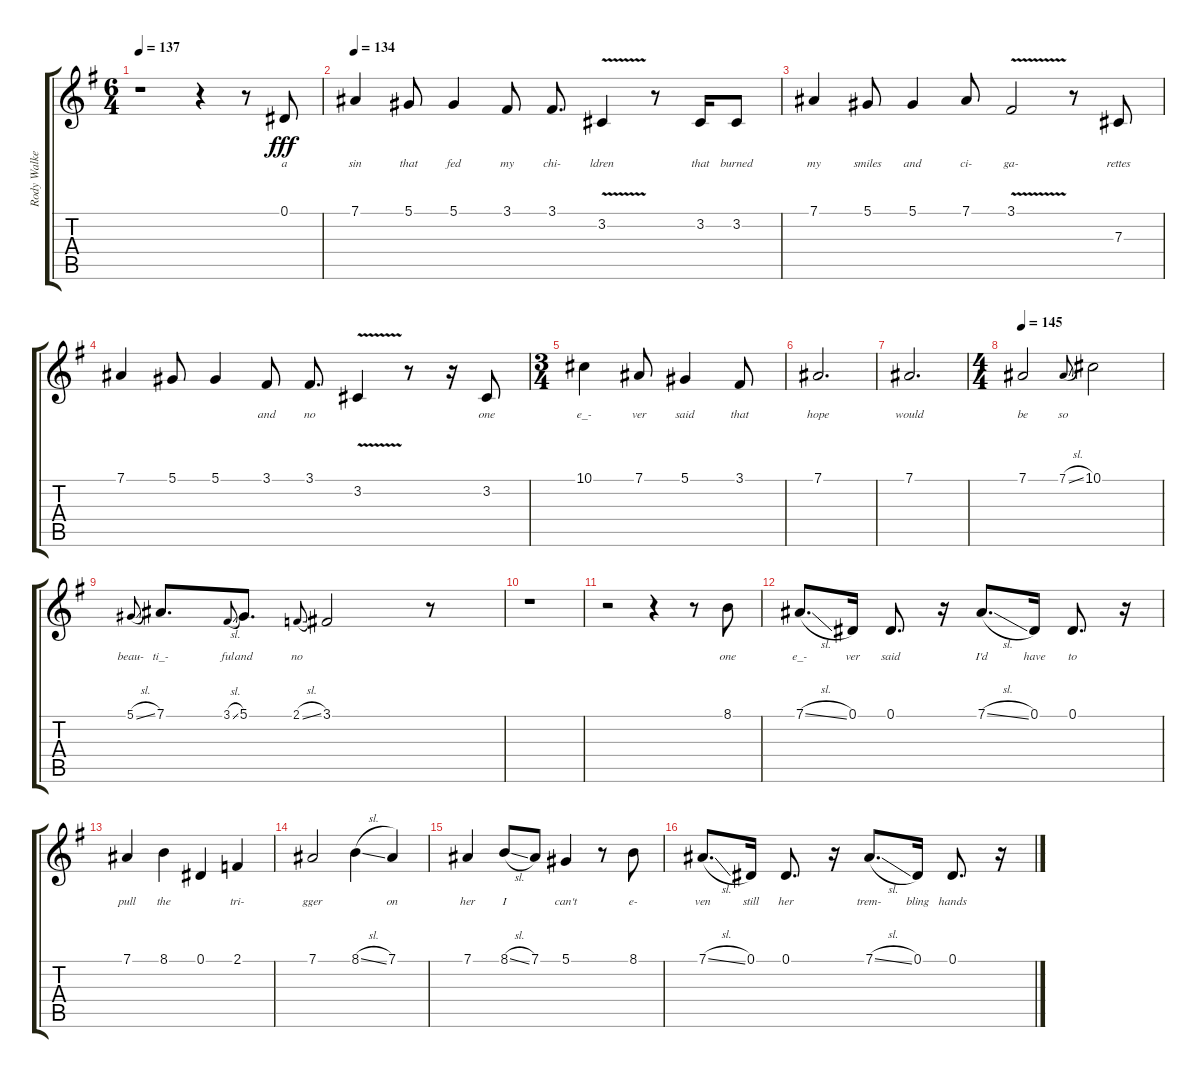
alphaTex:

\track ("Rody Walker" "Rody Walke") {mute instrument lead2sawtooth}
\staff {score tabs}
\tuning (Eb4 Bb3 Gb3 Db3 Ab2 Eb2) {hide}
\ts (6 4)
\tempo 137
\clef g2
\ks g
r.1{dy fff} r.4 r.8 0.1.8{lyrics (0 "a") lyrics (1 "") lyrics (2 "") lyrics (3 "") lyrics (4 "")} |
\tempo 134
7.1.4{lyrics (0 "sin") lyrics (1 "") lyrics (2 "") lyrics (3 "") lyrics (4 "")} 5.1.8{lyrics (0 "that") lyrics (1 "") lyrics (2 "") lyrics (3 "") lyrics (4 "")} 5.1.4{lyrics (0 "fed") lyrics (1 "") lyrics (2 "") lyrics (3 "") lyrics (4 "")} 3.1.8{lyrics (0 "my") lyrics (1 "") lyrics (2 "") lyrics (3 "") lyrics (4 "")} 3.1.8{d lyrics (0 "chi-") lyrics (1 "") lyrics (2 "") lyrics (3 "") lyrics (4 "")} 3.2{v}.4{lyrics (0 "ldren") lyrics (1 "") lyrics (2 "") lyrics (3 "") lyrics (4 "")} r.8 3.2.16{lyrics (0 "that") lyrics (1 "") lyrics (2 "") lyrics (3 "") lyrics (4 "")} 3.2.8{lyrics (0 "burned") lyrics (1 "") lyrics (2 "") lyrics (3 "") lyrics (4 "")} |
7.1.4{lyrics (0 "my") lyrics (1 "") lyrics (2 "") lyrics (3 "") lyrics (4 "")} 5.1.8{lyrics (0 "smiles") lyrics (1 "") lyrics (2 "") lyrics (3 "") lyrics (4 "")} 5.1.4{lyrics (0 "and") lyrics (1 "") lyrics (2 "") lyrics (3 "") lyrics (4 "")} 7.1.8{lyrics (0 "ci-") lyrics (1 "") lyrics (2 "") lyrics (3 "") lyrics (4 "")} 3.1{v}.2{lyrics (0 "ga-") lyrics (1 "") lyrics (2 "") lyrics (3 "") lyrics (4 "")} r.8 7.3.8{lyrics (0 "rettes") lyrics (1 "") lyrics (2 "") lyrics (3 "") lyrics (4 "")} |
7.1.4{lyrics (0 "") lyrics (1 "") lyrics (2 "") lyrics (3 "") lyrics (4 "")} 5.1.8{lyrics (0 "") lyrics (1 "") lyrics (2 "") lyrics (3 "") lyrics (4 "")} 5.1.4{lyrics (0 "") lyrics (1 "") lyrics (2 "") lyrics (3 "") lyrics (4 "")} 3.1.8{lyrics (0 "and") lyrics (1 "") lyrics (2 "") lyrics (3 "") lyrics (4 "")} 3.1.8{d lyrics (0 "no") lyrics (1 "") lyrics (2 "") lyrics (3 "") lyrics (4 "")} 3.2{v}.4{lyrics (0 "") lyrics (1 "") lyrics (2 "") lyrics (3 "") lyrics (4 "")} r.8 r.16 3.2.8{lyrics (0 "one") lyrics (1 "") lyrics (2 "") lyrics (3 "") lyrics (4 "")} |
\ts (3 4)
10.1.4{lyrics (0 "e_-") lyrics (1 "") lyrics (2 "") lyrics (3 "") lyrics (4 "")} 7.1.8{lyrics (0 "ver") lyrics (1 "") lyrics (2 "") lyrics (3 "") lyrics (4 "")} 5.1.4{lyrics (0 "said") lyrics (1 "") lyrics (2 "") lyrics (3 "") lyrics (4 "")} 3.1.8{lyrics (0 "that") lyrics (1 "") lyrics (2 "") lyrics (3 "") lyrics (4 "")} |
7.1.2{d lyrics (0 "hope") lyrics (1 "") lyrics (2 "") lyrics (3 "") lyrics (4 "")} |
7.1.2{d lyrics (0 "would") lyrics (1 "") lyrics (2 "") lyrics (3 "") lyrics (4 "")} |
\ts (4 4)
\tempo 145
7.1.2{lyrics (0 "be") lyrics (1 "") lyrics (2 "") lyrics (3 "") lyrics (4 "")} 7.1{sl}.8{lyrics (0 "so") lyrics (1 "") lyrics (2 "") lyrics (3 "") lyrics (4 "") gr onbeat} 10.1.2{lyrics (0 "") lyrics (1 "") lyrics (2 "") lyrics (3 "") lyrics (4 "")} |
5.1{sl}.8{lyrics (0 "beau-") lyrics (1 "") lyrics (2 "") lyrics (3 "") lyrics (4 "") gr onbeat} 7.1.8{d lyrics (0 "ti_-") lyrics (1 "") lyrics (2 "") lyrics (3 "") lyrics (4 "")} 3.1{sl}.8{lyrics (0 "ful") lyrics (1 "") lyrics (2 "") lyrics (3 "") lyrics (4 "") gr onbeat} 5.1.8{d lyrics (0 "and") lyrics (1 "") lyrics (2 "") lyrics (3 "") lyrics (4 "")} 2.1{sl}.8{lyrics (0 "no") lyrics (1 "") lyrics (2 "") lyrics (3 "") lyrics (4 "") gr onbeat} 3.1.2{lyrics (0 "") lyrics (1 "") lyrics (2 "") lyrics (3 "") lyrics (4 "")} r.8 |
r.1 |
r.2 r.4 r.8 8.1.8{lyrics (0 "one") lyrics (1 "") lyrics (2 "") lyrics (3 "") lyrics (4 "")} |
7.1{sl}.8{d lyrics (0 "e_-") lyrics (1 "") lyrics (2 "") lyrics (3 "") lyrics (4 "")} 0.1.16{lyrics (0 "ver") lyrics (1 "") lyrics (2 "") lyrics (3 "") lyrics (4 "")} 0.1.8{d lyrics (0 "said") lyrics (1 "") lyrics (2 "") lyrics (3 "") lyrics (4 "")} r.16 7.1{sl}.8{d lyrics (0 "I'd") lyrics (1 "") lyrics (2 "") lyrics (3 "") lyrics (4 "")} 0.1.16{lyrics (0 "have") lyrics (1 "") lyrics (2 "") lyrics (3 "") lyrics (4 "")} 0.1.8{d lyrics (0 "to") lyrics (1 "") lyrics (2 "") lyrics (3 "") lyrics (4 "")} r.16 |
7.1.4{lyrics (0 "pull") lyrics (1 "") lyrics (2 "") lyrics (3 "") lyrics (4 "")} 8.1.4{lyrics (0 "the") lyrics (1 "") lyrics (2 "") lyrics (3 "") lyrics (4 "")} 0.1.4{lyrics (0 "") lyrics (1 "") lyrics (2 "") lyrics (3 "") lyrics (4 "")} 2.1.4{lyrics (0 "tri-") lyrics (1 "") lyrics (2 "") lyrics (3 "") lyrics (4 "")} |
7.1.2{lyrics (0 "gger") lyrics (1 "") lyrics (2 "") lyrics (3 "") lyrics (4 "")} 8.1{sl}.4{lyrics (0 "") lyrics (1 "") lyrics (2 "") lyrics (3 "") lyrics (4 "")} 7.1.4{lyrics (0 "on") lyrics (1 "") lyrics (2 "") lyrics (3 "") lyrics (4 "")} |
7.1.4{lyrics (0 "her") lyrics (1 "") lyrics (2 "") lyrics (3 "") lyrics (4 "")} 8.1{sl}.8{lyrics (0 "I") lyrics (1 "") lyrics (2 "") lyrics (3 "") lyrics (4 "")} 7.1.8{lyrics (0 "") lyrics (1 "") lyrics (2 "") lyrics (3 "") lyrics (4 "")} 5.1.4{lyrics (0 "can't") lyrics (1 "") lyrics (2 "") lyrics (3 "") lyrics (4 "")} r.8 8.1.8{lyrics (0 "e-") lyrics (1 "") lyrics (2 "") lyrics (3 "") lyrics (4 "")} |
7.1{sl}.8{d lyrics (0 "ven") lyrics (1 "") lyrics (2 "") lyrics (3 "") lyrics (4 "")} 0.1.16{lyrics (0 "still") lyrics (1 "") lyrics (2 "") lyrics (3 "") lyrics (4 "")} 0.1.8{d lyrics (0 "her") lyrics (1 "") lyrics (2 "") lyrics (3 "") lyrics (4 "")} r.16 7.1{sl}.8{d lyrics (0 "trem-") lyrics (1 "") lyrics (2 "") lyrics (3 "") lyrics (4 "")} 0.1.16{lyrics (0 "bling") lyrics (1 "") lyrics (2 "") lyrics (3 "") lyrics (4 "")} 0.1.8{d lyrics (0 "hands") lyrics (1 "") lyrics (2 "") lyrics (3 "") lyrics (4 "")} r.16
